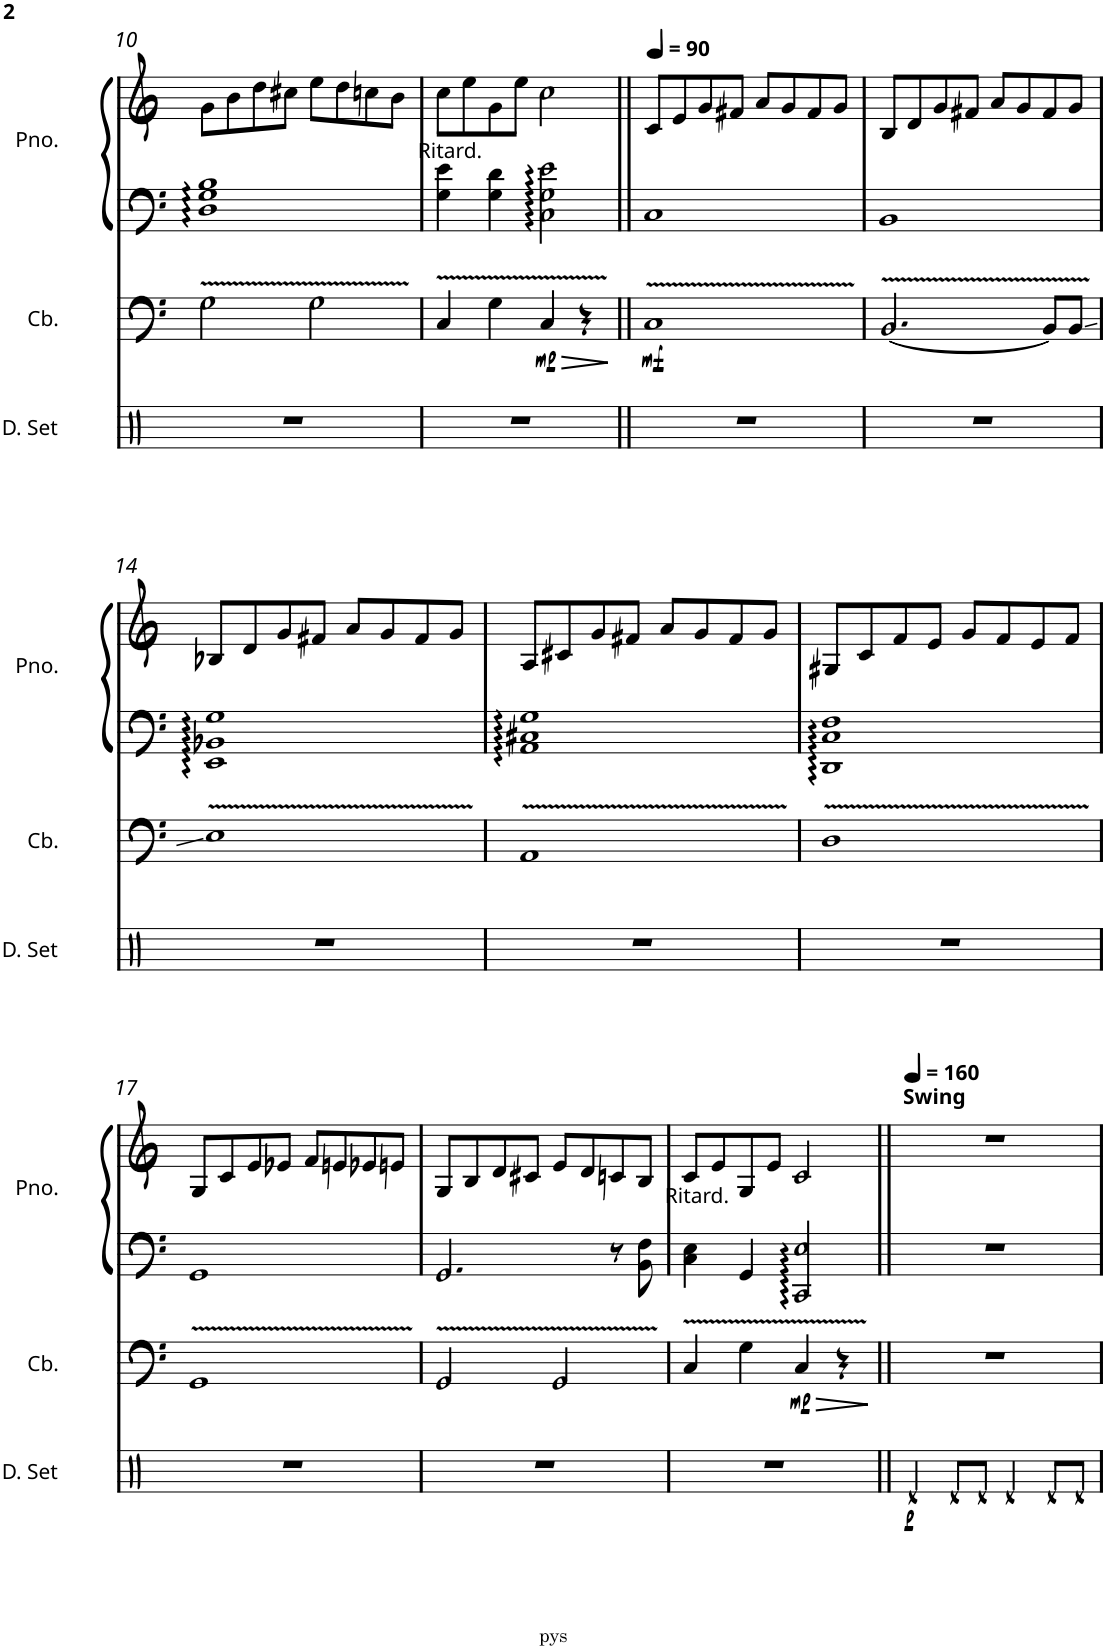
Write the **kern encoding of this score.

**kern	**dynam	**kern	**dynam	**kern	**kern
*part3	*part3	*part2	*part2	*part1	*part1
*staff4	*staff4	*staff3	*staff3	*staff2	*staff1
*I"Drumset	*	*I"Contrabass	*	*I"Piano	*
*I'D. Set	*	*I'Cb.	*	*I'Pno.	*
!!LO:PB:g=z
*clefX	*	*clefF4	*	*clefF4	*clefG2
*	*	*Trd7c12	*	*	*
*k[]	*	*k[]	*	*k[]	*k[]
*M4/4	*	*M4/4	*	*M4/4	*M4/4
=10	=10	=10	=10	=10	=10
1r	.	2G\	.	1D 1G 1B	8g\L
.	.	.	.	.	8b\
.	.	.	.	.	8dd\
.	.	.	.	.	8cc#X\J
.	.	2G\	.	.	8ee\L
.	.	.	.	.	8dd\
.	.	.	.	.	8ccn\
.	.	.	.	.	8b\J
=11	=11	=11	=11	=11	=11
!	!	!	!	!	!LO:TX:b:t=Ritard.
1r	.	4C/	.	4G\ 4e\	8cc\L
.	.	.	.	.	8ee\
.	.	4G\	.	4G\ 4d\	8g\
.	.	.	.	.	8ee\J
!	!	!	!LO:HP:b	!	!
!	!	!	!LO:DY:n=1:b	!	!
.	.	4C/	> mp	2C\ 2G\ 2e\	2cc\
.	.	4r	.	.	.
.	.	.	]	.	.
=12||	=12||	=12||	=12||	=12||	=12||
*	*	*	*	*	*MM90
!	!	!	!LO:DY:b	!	!
1r	.	1C	mf	1C	8c/L
.	.	.	.	.	8e/
.	.	.	.	.	8g/
.	.	.	.	.	8f#X/J
.	.	.	.	.	8a/L
.	.	.	.	.	8g/
.	.	.	.	.	8f#/
.	.	.	.	.	8g/J
=13	=13	=13	=13	=13	=13
1r	.	[2.BB/	.	1BB	8B/L
.	.	.	.	.	8d/
.	.	.	.	.	8g/
.	.	.	.	.	8f#X/J
.	.	.	.	.	8a/L
.	.	.	.	.	8g/
.	.	8BB/L]	.	.	8f#/
.	.	8BB/J	.	.	8g/J
!!LO:LB:g=z
=14	=14	=14	=14	=14	=14
1r	.	1E	.	1EE 1BB-X 1G	8B-X/L
.	.	.	.	.	8d/
.	.	.	.	.	8g/
.	.	.	.	.	8f#X/J
.	.	.	.	.	8a/L
.	.	.	.	.	8g/
.	.	.	.	.	8f#/
.	.	.	.	.	8g/J
=15	=15	=15	=15	=15	=15
1r	.	1AA	.	1AA 1C#X 1G	8A/L
.	.	.	.	.	8c#X/
.	.	.	.	.	8g/
.	.	.	.	.	8f#X/J
.	.	.	.	.	8a/L
.	.	.	.	.	8g/
.	.	.	.	.	8f#/
.	.	.	.	.	8g/J
=16	=16	=16	=16	=16	=16
1r	.	1D	.	1DD 1C 1F	8G#X/L
.	.	.	.	.	8c/
.	.	.	.	.	8f/
.	.	.	.	.	8e/J
.	.	.	.	.	8g/L
.	.	.	.	.	8f/
.	.	.	.	.	8e/
.	.	.	.	.	8f/J
!!LO:LB:g=z
=17	=17	=17	=17	=17	=17
1r	.	1GG	.	1GG	8G/L
.	.	.	.	.	8c/
.	.	.	.	.	8e/
.	.	.	.	.	8e-X/J
.	.	.	.	.	8f/L
.	.	.	.	.	8en/
.	.	.	.	.	8e-X/
.	.	.	.	.	8en/J
=18	=18	=18	=18	=18	=18
1r	.	2GG/	.	2.GG/	8G/L
.	.	.	.	.	8B/
.	.	.	.	.	8d/
.	.	.	.	.	8c#X/J
.	.	2GG/	.	.	8e/L
.	.	.	.	.	8d/
.	.	.	.	8r	8cn/
.	.	.	.	8BB\ 8F\	8B/J
=19	=19	=19	=19	=19	=19
!	!	!	!	!	!LO:TX:b:t=Ritard.
1r	.	4C/	.	4C\ 4E\	8c/L
.	.	.	.	.	8e/
.	.	4G\	.	4GG/	8G/
.	.	.	.	.	8e/J
!	!	!	!LO:HP:b	!	!
!	!	!	!LO:DY:n=1:b	!	!
.	.	4C/	> mp	2CC/ 2E/	2c/
.	.	4r	.	.	.
.	.	.	]	.	.
=20||	=20||	=20||	=20||	=20||	=20||
*	*	*	*	*	*MM160
!	!	!	!	!	!LO:TX:a:B:t=Swing
!	!LO:DY:b	!	!	!	!
4Rd/	p	1r	.	1r	1r
8Rd/L	.	.	.	.	.
8Rd/J	.	.	.	.	.
4Rd/	.	.	.	.	.
8Rd/L	.	.	.	.	.
8Rd/J	.	.	.	.	.
=	=	=	=	=	=
*-	*-	*-	*-	*-	*-
